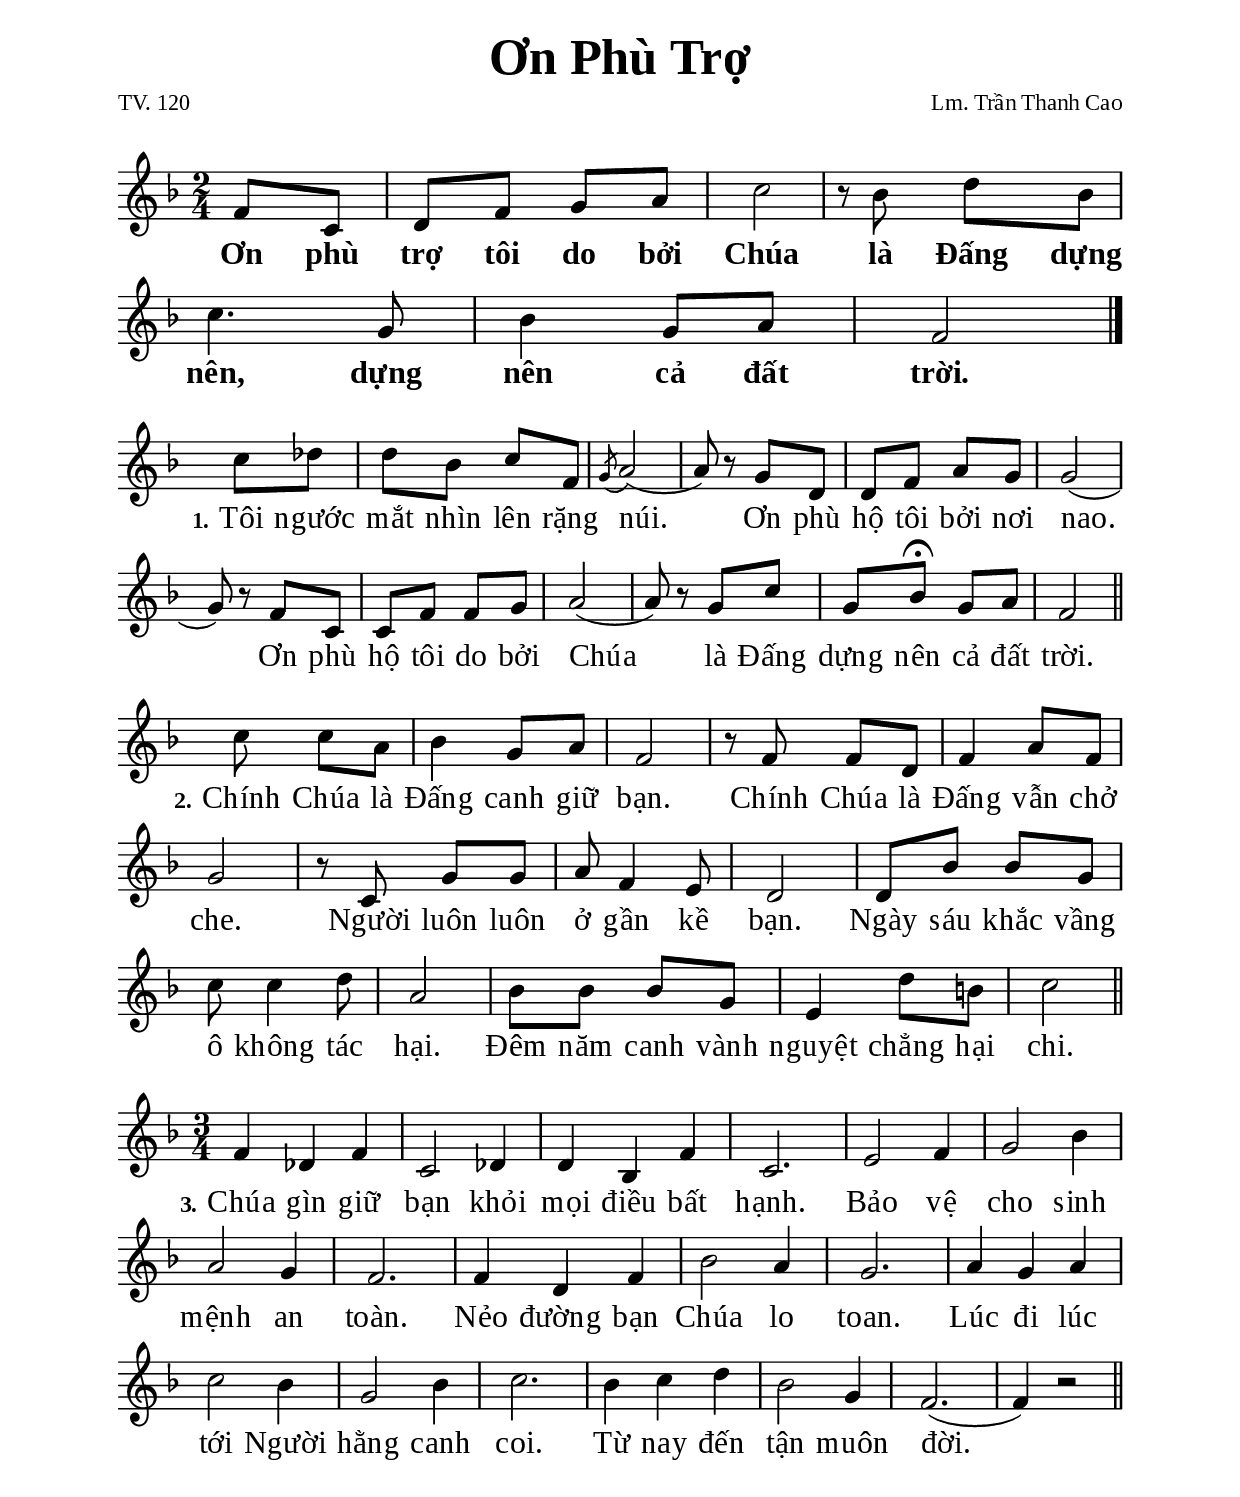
% Cài đặt chung
\version "2.20.0"
\include "english.ly"

\header {
  title = \markup { \fontsize #3 "Ơn Phù Trợ" }
  poet = "TV. 120"
  composer = "Lm. Trần Thanh Cao"
  arranger = " "
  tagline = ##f
}

\paper {
  #(set-paper-size "a4")
  top-margin = 10\mm
  bottom-margin = 10\mm
  left-margin = 20\mm
  right-margin = 20\mm
  indent = #0
  #(define fonts
    (make-pango-font-tree
      "Liberation Serif"
      "Liberation Serif"
      "Liberation Serif"
      (/ 20 20)))
  page-count = #1
}

% Nhạc điệp khúc
nhacDiepKhuc = \relative c' {
  \partial 4 f8 c |
  d f g a |
  c2 |
  r8 bf d bf |
  c4. g8 |
  bf4 g8 a |
  f2 \bar "|."
}

% Nhạc phiên khúc
nhacPhienKhucMot = \relative c'' {
  \partial 4 c8 df |
  d bf c f, |
  \acciaccatura g8 a2 ( |
  a8) r g d |
  d f a g |
  g2 ( |
  g8) r8 f c |
  c f f g |
  a2 ( |
  a8) r g c |
  g bf \fermata g a |
  f2 \bar "||"
}

nhacPhienKhucHai = \relative c'' {
  \partial 4. c8 c a |
  bf4 g8 a |
  f2 |
  r8 f f d |
  f4 a8 f |
  g2 |
  r8 c, g' g |
  a f4 e8 |
  d2 |
  d8 bf' bf g |
  c c4 d8 |
  a2 |
  bf8 bf bf g |
  e4 d'8 b! |
  c2 \bar "||"
}

nhacPhienKhucBa = \relative c' {
  f4 df f |
  c2 df4 |
  d bf f' |
  c2. |
  e2 f4 |
  g2 bf4 |
  a2 g4 |
  f2. |
  f4 d f |
  bf2 a4 |
  g2. |
  a4 g a |
  c2 bf4 |
  g2 bf4 |
  c2. |
  bf4 c d |
  bf2 g4 |
  f2. ( |
  f4) r2 \bar "||"
}

% Lời điệp khúc
loiDiepKhuc = \lyricmode {
  Ơn phù trợ tôi do bởi Chúa
  là Đấng dựng nên, dựng nên cả đất trời.
}

% Lời phiên khúc
loiPhienKhucMot = \lyricmode {
  \set stanza = #"1."
  Tôi ngước mắt nhìn lên rặng núi.
  Ơn phù hộ tôi bởi nơi nao.
  Ơn phù hộ tôi do bởi Chúa
  là Đấng dựng nên cả đất trời.
}

loiPhienKhucHai = \lyricmode {
  \set stanza = #"2."
  Chính Chúa là Đấng canh giữ bạn.
  Chính Chúa là Đấng vẫn chở che.
  Người luôn luôn ở gần kề bạn.
  Ngày sáu khắc vầng ô không tác hại.
  Đêm năm canh vành nguyệt chẳng hại chi.
}

loiPhienKhucBa = \lyricmode {
  \set stanza = #"3."
  Chúa gìn giữ bạn khỏi mọi điều bất hạnh.
  Bảo vệ cho sinh mệnh an toàn.
  Nẻo đường bạn Chúa lo toan.
  Lúc đi lúc tới Người hằng canh coi.
  Từ nay đến tận muôn đời.
}


% Dàn trang
\score {
  \new ChoirStaff <<
    \new Staff = diepKhuc \with {
        \consists "Merge_rests_engraver"
        \magnifyStaff #(magstep +1)
      }
      <<
      \new Voice = beSop {
        \key f \major \time 2/4 \stemNeutral \nhacDiepKhuc
      }
    >>
    \new Lyrics \lyricsto beSop \loiDiepKhuc
  >>
  \layout {
    \override Lyrics.LyricText.font-series = #'bold
    \override Lyrics.LyricText.font-size = #+3
    \override Lyrics.LyricSpace.minimum-distance = #4.0
    \override Score.BarNumber.break-visibility = ##(#f #f #f)
    \override Score.SpacingSpanner.uniform-stretching = ##t
  }
}

\score {
  \new ChoirStaff <<
    \new Staff = phienKhuc \with {
        \magnifyStaff #(magstep +1)
      }
      <<
      \new Voice = beSop {
        \key f \major \time 2/4 \nhacPhienKhucMot
      }
    >>
    \new Lyrics \lyricsto beSop \loiPhienKhucMot
  >>
  \layout {
    \override Staff.TimeSignature.transparent = ##t
    \override Lyrics.LyricText.font-size = #+3
    \override Lyrics.LyricSpace.minimum-distance = #1.0
    \override Score.BarNumber.break-visibility = ##(#f #f #f)
    \override Score.SpacingSpanner.uniform-stretching = ##t
  } 
}

\score {
  \new ChoirStaff <<
    \new Staff = phienKhuc \with {
        \magnifyStaff #(magstep +1)
      }
      <<
      \new Voice = beSop {
        \key f \major \time 2/4 \nhacPhienKhucHai
      }
    >>
    \new Lyrics \lyricsto beSop \loiPhienKhucHai
  >>
  \layout {
    \override Staff.TimeSignature.transparent = ##t
    \override Lyrics.LyricText.font-size = #+3
    \override Lyrics.LyricSpace.minimum-distance = #1.0
    \override Score.BarNumber.break-visibility = ##(#f #f #f)
    \override Score.SpacingSpanner.uniform-stretching = ##t
  } 
}

\score {
  \new ChoirStaff <<
    \new Staff = phienKhuc \with {
        \magnifyStaff #(magstep +1)
      }
      <<
      \new Voice = beSop {
        \key f \major \time 3/4 \nhacPhienKhucBa
      }
    >>
    \new Lyrics \lyricsto beSop \loiPhienKhucBa
  >>
  \layout {
    %\override Staff.TimeSignature.transparent = ##t
    \override Lyrics.LyricText.font-size = #+3
    \override Lyrics.LyricSpace.minimum-distance = #1.0
    \override Score.BarNumber.break-visibility = ##(#f #f #f)
    \override Score.SpacingSpanner.uniform-stretching = ##t
  } 
}
